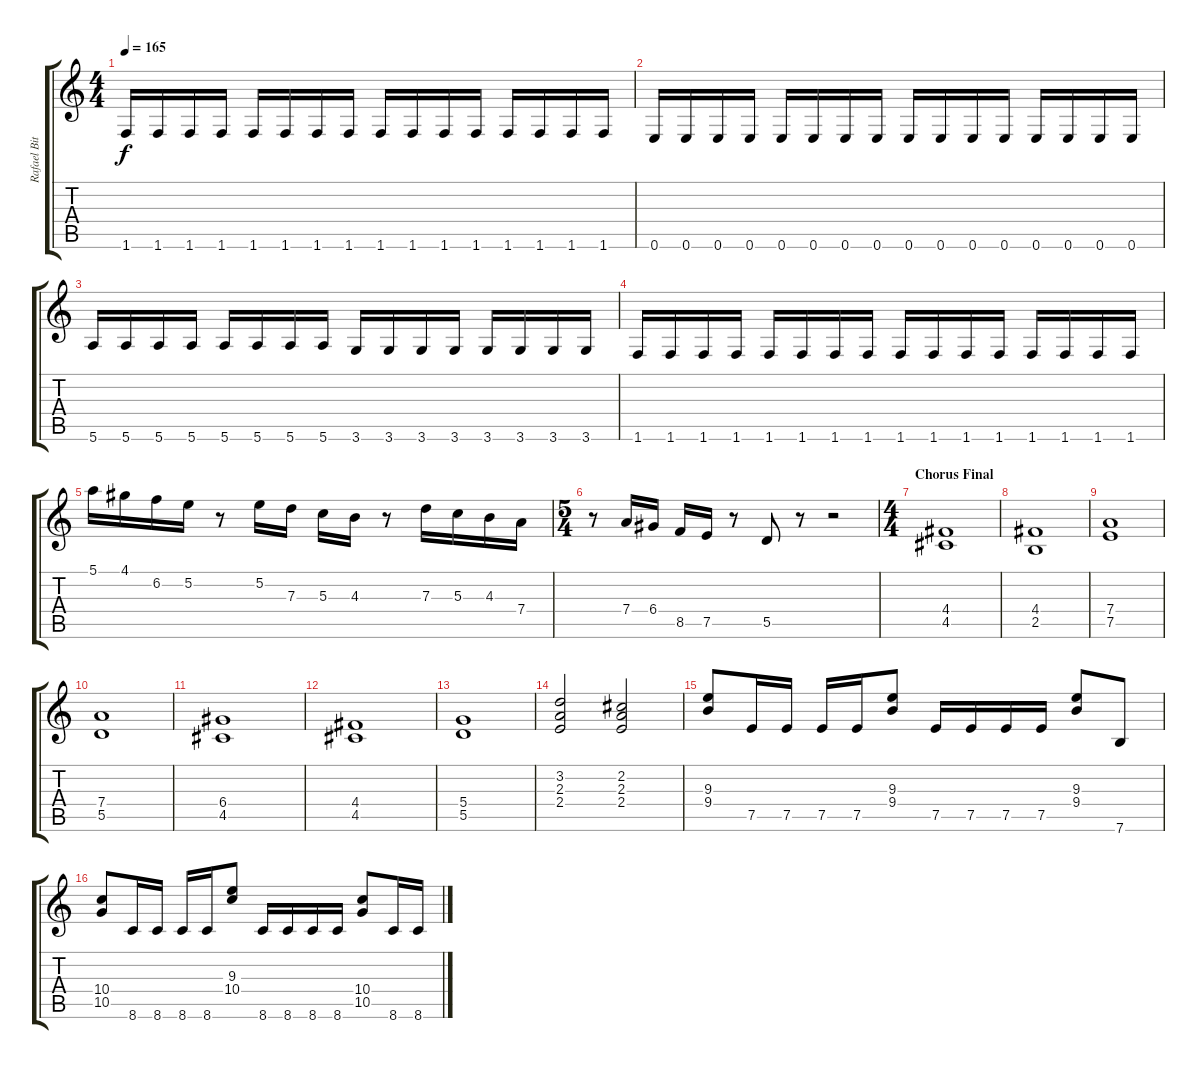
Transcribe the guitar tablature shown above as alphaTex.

\track ("Rafael Bittencourt" "Rafael Bit") {instrument distortionguitar}
\staff {score tabs}
\tuning (E4 B3 G3 D3 A2 E2) {hide}
\ts (4 4)
\tempo 165
\clef g2
\ks c
1.6.16{dy f} 1.6.16 1.6.16 1.6.16 1.6.16 1.6.16 1.6.16 1.6.16 1.6.16 1.6.16 1.6.16 1.6.16 1.6.16 1.6.16 1.6.16 1.6.16 |
0.6.16 0.6.16 0.6.16 0.6.16 0.6.16 0.6.16 0.6.16 0.6.16 0.6.16 0.6.16 0.6.16 0.6.16 0.6.16 0.6.16 0.6.16 0.6.16 |
5.6.16 5.6.16 5.6.16 5.6.16 5.6.16 5.6.16 5.6.16 5.6.16 3.6.16 3.6.16 3.6.16 3.6.16 3.6.16 3.6.16 3.6.16 3.6.16 |
1.6.16 1.6.16 1.6.16 1.6.16 1.6.16 1.6.16 1.6.16 1.6.16 1.6.16 1.6.16 1.6.16 1.6.16 1.6.16 1.6.16 1.6.16 1.6.16 |
5.1.16 4.1.16 6.2.16 5.2.16 r.8 5.2.16 7.3.16 5.3.16 4.3.16 r.8 7.3.16 5.3.16 4.3.16 7.4.16 |
\ts (5 4)
r.8 7.4.16 6.4.16 8.5.16 7.5.16 r.8 5.5.8 r.8 r.2 |
\ts (4 4)
\section ("" "Chorus Final")
(4.4 4.5).1 |
(4.4 2.5).1 |
(7.4 7.5).1 |
(7.4 5.5).1 |
(6.4 4.5).1 |
(4.4 4.5).1 |
(5.4 5.5).1 |
(3.2 2.3 2.4).2 (2.2 2.3 2.4).2 |
(9.3 9.4).8 7.5.16 7.5.16 7.5.16 7.5.16 (9.3 9.4).8 7.5.16 7.5.16 7.5.16 7.5.16 (9.3 9.4).8 7.6.8 |
(10.4 10.5).8 8.6.16 8.6.16 8.6.16 8.6.16 (9.3 10.4).8 8.6.16 8.6.16 8.6.16 8.6.16 (10.4 10.5).8 8.6.16 8.6.16
